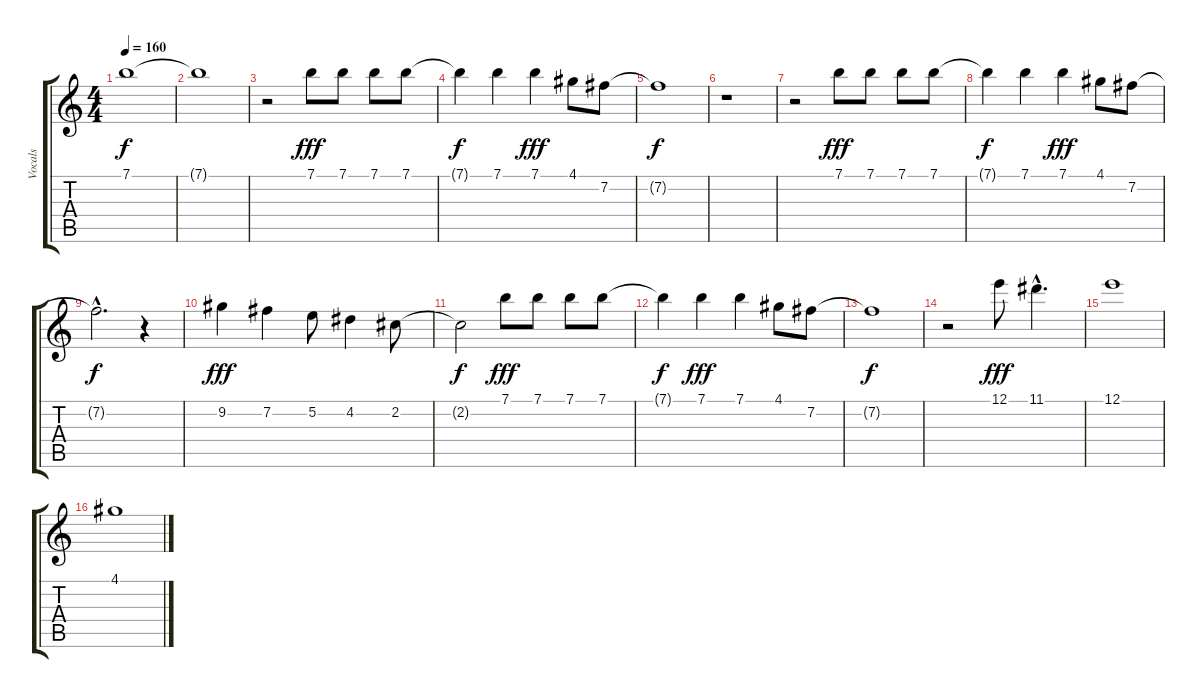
\track ("Vocals" "Vocals") {instrument acousticguitarnylon}
\staff {score tabs}
\tuning (E4 B3 G3 D3 A2 E2) {hide}
\ts (4 4)
\tempo 160
\clef g2
\ks c
7.1{t}.1{dy f} |
7.1{t}.1 |
r.2 7.1.8{dy fff} 7.1.8 7.1.8 7.1.8 |
7.1{t}.4{dy f} 7.1.4 7.1.4{dy fff} 4.1.8 7.2.8 |
7.2{t}.1{dy f} |
r.1 |
r.2 7.1.8{dy fff} 7.1.8 7.1.8 7.1.8 |
7.1{t}.4{dy f} 7.1.4 7.1.4{dy fff} 4.1.8 7.2.8 |
7.2{hac t}.2{d dy f} r.4 |
9.2.4{dy fff} 7.2.4 5.2.8 4.2.4 2.2.8 |
2.2{t}.2{dy f} 7.1.8{dy fff} 7.1.8 7.1.8 7.1.8 |
7.1{t}.4{dy f} 7.1.4{dy fff} 7.1.4 4.1.8 7.2.8 |
7.2{t}.1{dy f} |
r.2 12.1.8{dy fff} 11.1{hac}.4{d} |
12.1.1 |
4.1.1
